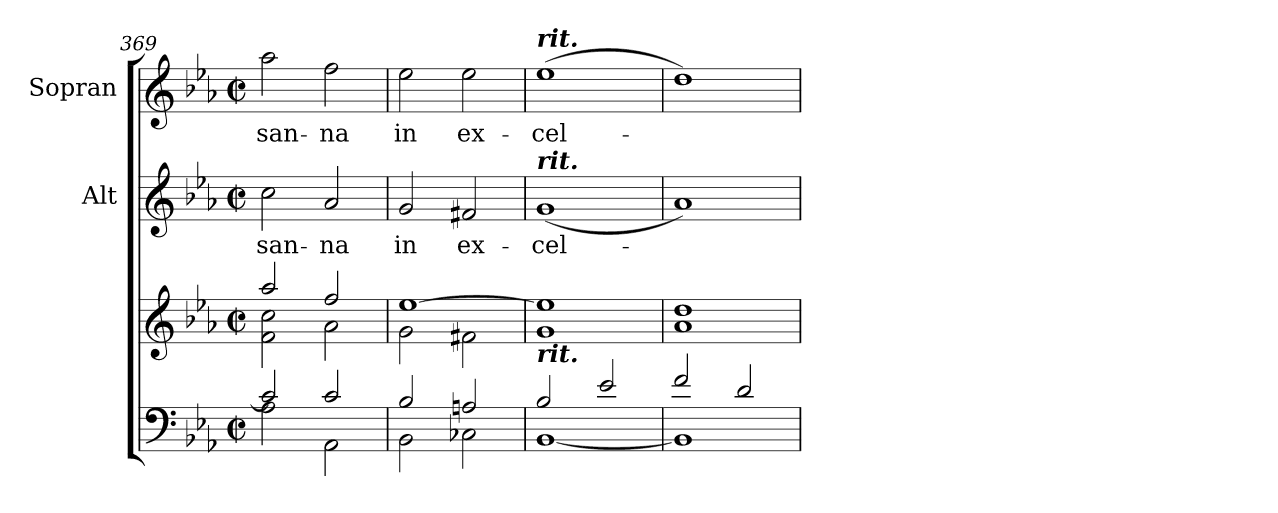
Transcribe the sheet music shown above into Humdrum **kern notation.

**kern	**kern	**kern	**text	**kern	**text
*part3	*part3	*part2	*part2	*part1	*part1
*staff4	*staff3	*staff2	*staff2	*staff1	*staff1
*	*	*I"Alt	*	*I"Sopran	*
*	*	*I'A.	*	*I'S.	*
*clefF4	*clefG2	*clefG2	*	*clefG2	*
*k[b-e-a-]	*k[b-e-a-]	*k[b-e-a-]	*	*k[b-e-a-]	*
*E-:	*E-:	*E-:	*	*E-:	*
*M2/2	*M2/2	*M2/2	*	*M2/2	*
*met(c|)	*met(c|)	*met(c|)	*	*met(c|)	*
=369	=369	=369	=369	=369	=369
*^	*^	*	*	*	*
!	!	!	!	!	!LO:LY:b	!	!LO:LY:b
2c/]	2A-\	2aa-/	2f\ 2cc\	2cc\	-san-	2aa-\	-san-
!	!	!	!	!	!LO:LY:b	!	!LO:LY:b
2c/	2AA-\	2ff/	2a-\	2a-/	-na	2ff\	-na
=370	=370	=370	=370	=370	=370	=370	=370
!	!	!	!	!	!LO:LY:b	!	!LO:LY:b
2B-/	2BB-\	[>1ee-	2g\	2g/	in	2ee-\	in
!	!	!	!	!	!LO:LY:b	!	!LO:LY:b
2An/	2C-X\	.	2f#X\	2f#X/	ex-	2ee-\	ex-
=371	=371	=371	=371	=371	=371	=371	=371
!	!	!	!	!	!	!LO:TX:a:Bi:t=rit.	!
!	!	!	!	!LO:TX:a:Bi:t=rit.	!	!	!
!	!	!LO:TX:b:Bi:t=rit.	!	!	!	!	!
!	!	!	!	!	!LO:LY:b	!	!LO:LY:b
2B-/	[<1BB-	1ee-]	1g	(<1g	-cel-	(>1ee-	-cel-
2e-/	.	.	.	.	.	.	.
=372	=372	=372	=372	=372	=372	=372	=372
2f/	1BB-]	1dd	1a-	1a-)	.	1dd)	.
2d/	.	.	.	.	.	.	.
*v	*v	*	*	*	*	*	*
*	*v	*v	*	*	*	*
=	=	=	=	=	=
*-	*-	*-	*-	*-	*-
